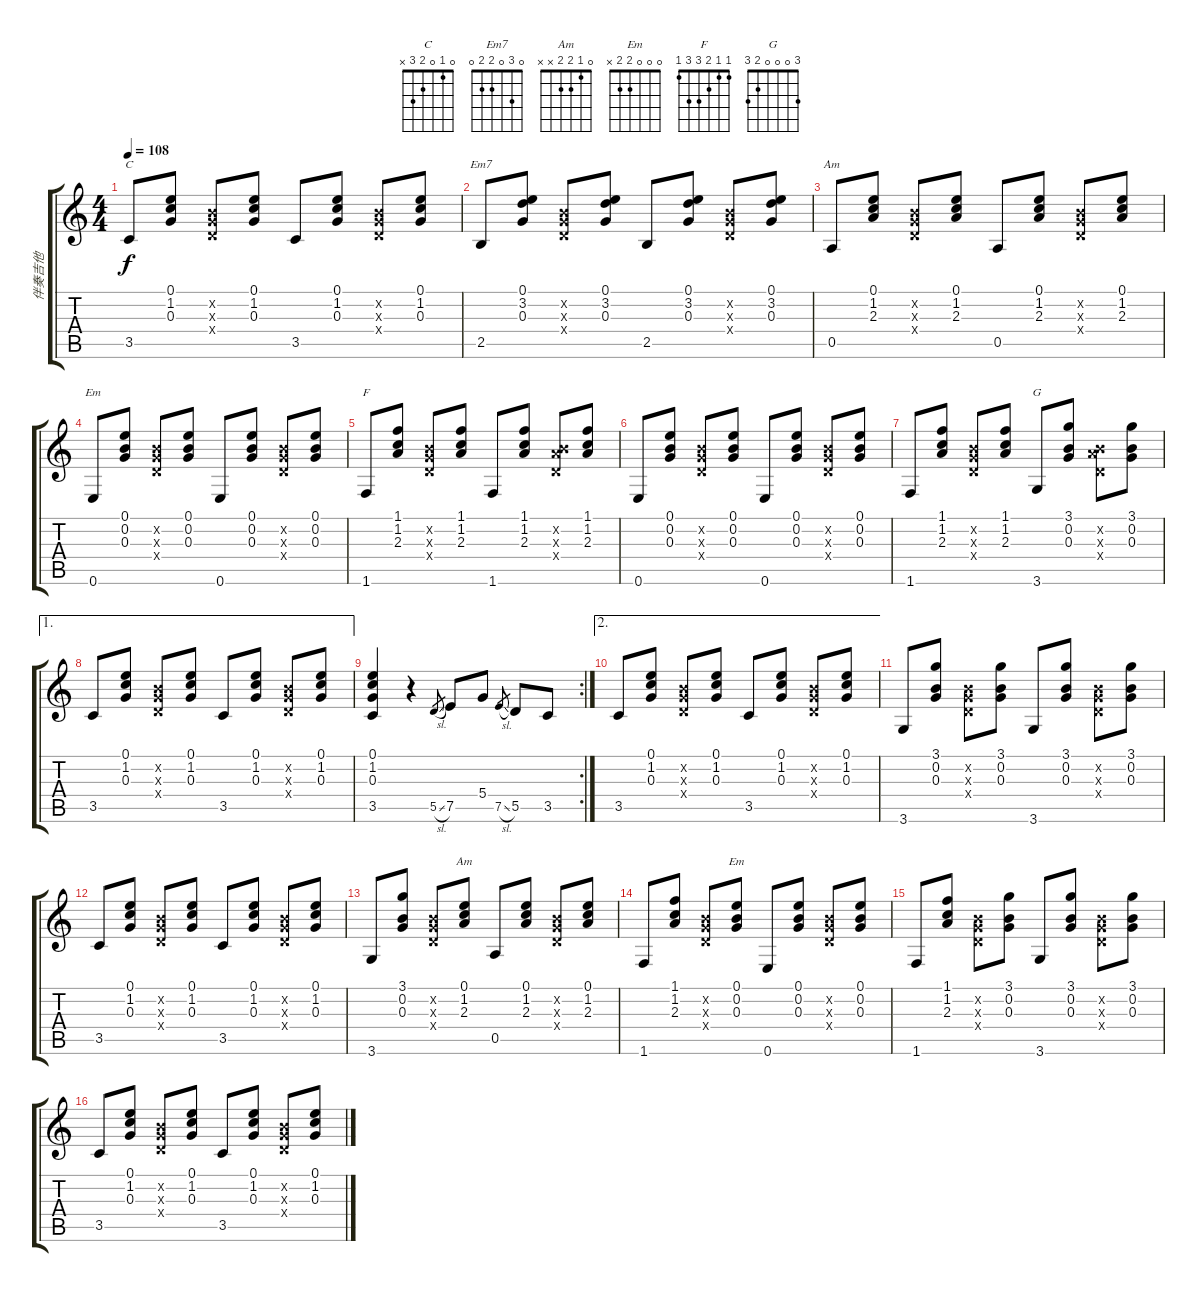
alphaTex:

\track ("伴奏吉他" "伴奏吉他") {instrument acousticguitarnylon}
\staff {score tabs}
\tuning (E4 B3 G3 D3 A2 E2) {hide}
\chord ("C" 0 1 0 2 3 x)
\chord ("Em7" 0 3 0 2 2 0)
\chord ("Am" 0 1 2 2 0 x)
\chord ("Em" 0 0 0 2 2 0)
\chord ("F" 1 1 2 3 3 1)
\chord ("G" 3 0 0 0 2 3)
\chord ("Am" 0 1 2 2 x x)
\chord ("Em" 0 0 0 2 2 x)
\ts (4 4)
\tempo 108
\clef g2
\ks c
3.5.8{ch "C" dy f} (0.1 1.2 0.3).8 (0.2{x} 0.3{x} 0.4{x}).8 (0.1 1.2 0.3).8 3.5.8 (0.1 1.2 0.3).8 (0.2{x} 0.3{x} 0.4{x}).8 (0.1 1.2 0.3).8 |
2.5.8{ch "Em7"} (0.1 3.2 0.3).8 (0.2{x} 0.3{x} 0.4{x}).8 (0.1 3.2 0.3).8 2.5.8 (0.1 3.2 0.3).8 (0.2{x} 0.3{x} 0.4{x}).8 (0.1 3.2 0.3).8 |
0.5.8{ch "Am"} (0.1 1.2 2.3).8 (0.2{x} 0.3{x} 0.4{x}).8 (0.1 1.2 2.3).8 0.5.8 (0.1 1.2 2.3).8 (0.2{x} 0.3{x} 0.4{x}).8 (0.1 1.2 2.3).8 |
0.6.8{ch "Em"} (0.1 0.2 0.3).8 (0.2{x} 0.3{x} 0.4{x}).8 (0.1 0.2 0.3).8 0.6.8 (0.1 0.2 0.3).8 (0.2{x} 0.3{x} 0.4{x}).8 (0.1 0.2 0.3).8 |
1.6.8{ch "F"} (1.1 1.2 2.3).8 (0.2{x} 0.3{x} 0.4{x}).8 (1.1 1.2 2.3).8 1.6.8 (1.1 1.2 2.3).8 (0.2{x} 2.3{x} 0.4{x}).8 (1.1 1.2 2.3).8 |
0.6.8 (0.1 0.2 0.3).8 (0.2{x} 0.3{x} 0.4{x}).8 (0.1 0.2 0.3).8 0.6.8 (0.1 0.2 0.3).8 (0.2{x} 0.3{x} 0.4{x}).8 (0.1 0.2 0.3).8 |
1.6.8 (1.1 1.2 2.3).8 (0.2{x} 0.3{x} 0.4{x}).8 (1.1 1.2 2.3).8 3.6.8{ch "G"} (3.1 0.2 0.3).8 (0.2{x} 2.3{x} 0.4{x}).8 (3.1 0.2 0.3).8 |
\ae 1
3.5.8 (0.1 1.2 0.3).8 (0.2{x} 0.3{x} 0.4{x}).8 (0.1 1.2 0.3).8 3.5.8 (0.1 1.2 0.3).8 (0.2{x} 0.3{x} 0.4{x}).8 (0.1 1.2 0.3).8 |
\rc 2
(0.1 1.2 0.3 3.5).4 r.4 5.5{sl}.8{gr} 7.5.8 5.4.8 7.5{sl}.8{gr} 5.5.8 3.5.8 |
\ae 2
3.5.8 (0.1 1.2 0.3).8 (0.2{x} 0.3{x} 0.4{x}).8 (0.1 1.2 0.3).8 3.5.8 (0.1 1.2 0.3).8 (0.2{x} 0.3{x} 0.4{x}).8 (0.1 1.2 0.3).8 |
3.6.8 (3.1 0.2 0.3).8 (0.2{x} 0.3{x} 0.4{x}).8 (3.1 0.2 0.3).8 3.6.8 (3.1 0.2 0.3).8 (0.2{x} 0.3{x} 0.4{x}).8 (3.1 0.2 0.3).8 |
3.5.8 (0.1 1.2 0.3).8 (0.2{x} 0.3{x} 0.4{x}).8 (0.1 1.2 0.3).8 3.5.8 (0.1 1.2 0.3).8 (0.2{x} 0.3{x} 0.4{x}).8 (0.1 1.2 0.3).8 |
3.6.8 (3.1 0.2 0.3).8 (0.2{x} 0.3{x} 0.4{x}).8 (0.1 1.2 2.3).8{ch "Am"} 0.5.8 (0.1 1.2 2.3).8 (0.2{x} 0.3{x} 0.4{x}).8 (0.1 1.2 2.3).8 |
1.6.8 (1.1 1.2 2.3).8 (0.2{x} 0.3{x} 0.4{x}).8 (0.1 0.2 0.3).8{ch "Em"} 0.6.8 (0.1 0.2 0.3).8 (0.2{x} 0.3{x} 0.4{x}).8 (0.1 0.2 0.3).8 |
1.6.8 (1.1 1.2 2.3).8 (0.2{x} 0.3{x} 0.4{x}).8 (3.1 0.2 0.3).8 3.6.8 (3.1 0.2 0.3).8 (0.2{x} 0.3{x} 0.4{x}).8 (3.1 0.2 0.3).8 |
3.5.8 (0.1 1.2 0.3).8 (0.2{x} 0.3{x} 0.4{x}).8 (0.1 1.2 0.3).8 3.5.8 (0.1 1.2 0.3).8 (0.2{x} 0.3{x} 0.4{x}).8 (0.1 1.2 0.3).8
